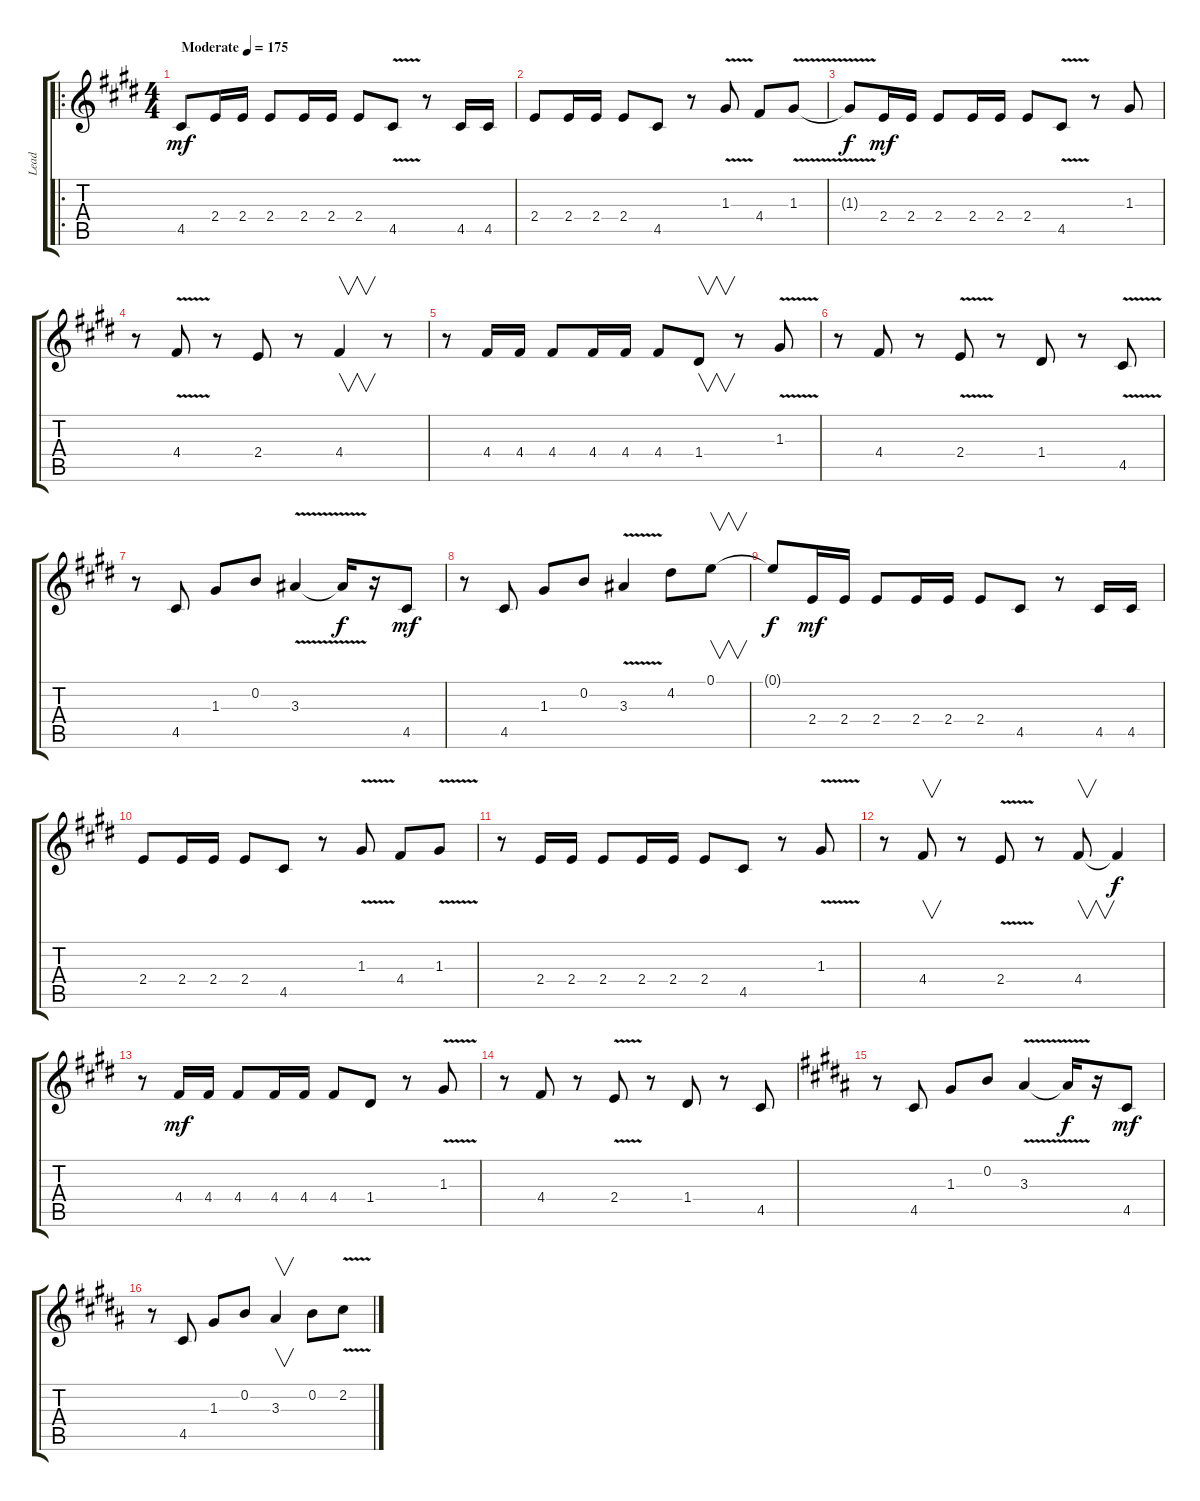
\track ("Lead" "Lead") {instrument distortionguitar}
\staff {score tabs}
\tuning (E4 B3 G3 D3 A2 E2) {hide}
\ro
\ts (4 4)
\tempo (175 "Moderate")
\clef g2
\ks e
4.5.8{dy mf instrument distortionguitar} 2.4.16 2.4.16 2.4.8 2.4.16 2.4.16 2.4.8 4.5{v}.8 r.8 4.5.16 4.5.16 |
2.4.8 2.4.16 2.4.16 2.4.8 4.5.8 r.8 1.3{v}.8 4.4.8 1.3{v}.8 |
1.3{t}.8{dy f} 2.4.16{dy mf} 2.4.16 2.4.8 2.4.16 2.4.16 2.4.8 4.5{v}.8 r.8 1.3.8 |
r.8 4.4{v}.8 r.8 2.4.8 r.8 4.4.4{v} r.8 |
r.8 4.4.16 4.4.16 4.4.8 4.4.16 4.4.16 4.4.8 1.4.8{v} r.8 1.3{v}.8 |
r.8 4.4.8 r.8 2.4{v}.8 r.8 1.4.8 r.8 4.5{v}.8 |
r.8 4.5.8 1.3.8 0.2.8 3.3{v}.4 3.3{t}.16{dy f} r.16 4.5.8{dy mf} |
r.8 4.5.8 1.3.8 0.2.8 3.3{v}.4 4.2.8 0.1.8{v} |
0.1{t}.8{dy f} 2.4.16{dy mf} 2.4.16 2.4.8 2.4.16 2.4.16 2.4.8 4.5.8 r.8 4.5.16 4.5.16 |
2.4.8 2.4.16 2.4.16 2.4.8 4.5.8 r.8 1.3{v}.8 4.4.8 1.3{v}.8 |
r.8 2.4.16 2.4.16 2.4.8 2.4.16 2.4.16 2.4.8 4.5.8 r.8 1.3{v}.8 |
r.8 4.4.8{v} r.8 2.4{v}.8 r.8 4.4.8{v} 4.4{t}.4{dy f} |
r.8 4.4.16{dy mf} 4.4.16 4.4.8 4.4.16 4.4.16 4.4.8 1.4.8 r.8 1.3{v}.8 |
r.8 4.4.8 r.8 2.4{v}.8 r.8 1.4.8 r.8 4.5.8 |
\ks b
r.8 4.5.8 1.3.8 0.2.8 3.3{v}.4 3.3{t}.16{dy f} r.16 4.5.8{dy mf} |
r.8 4.5.8 1.3.8 0.2.8 3.3.4{v} 0.2.8 2.2{v}.8
